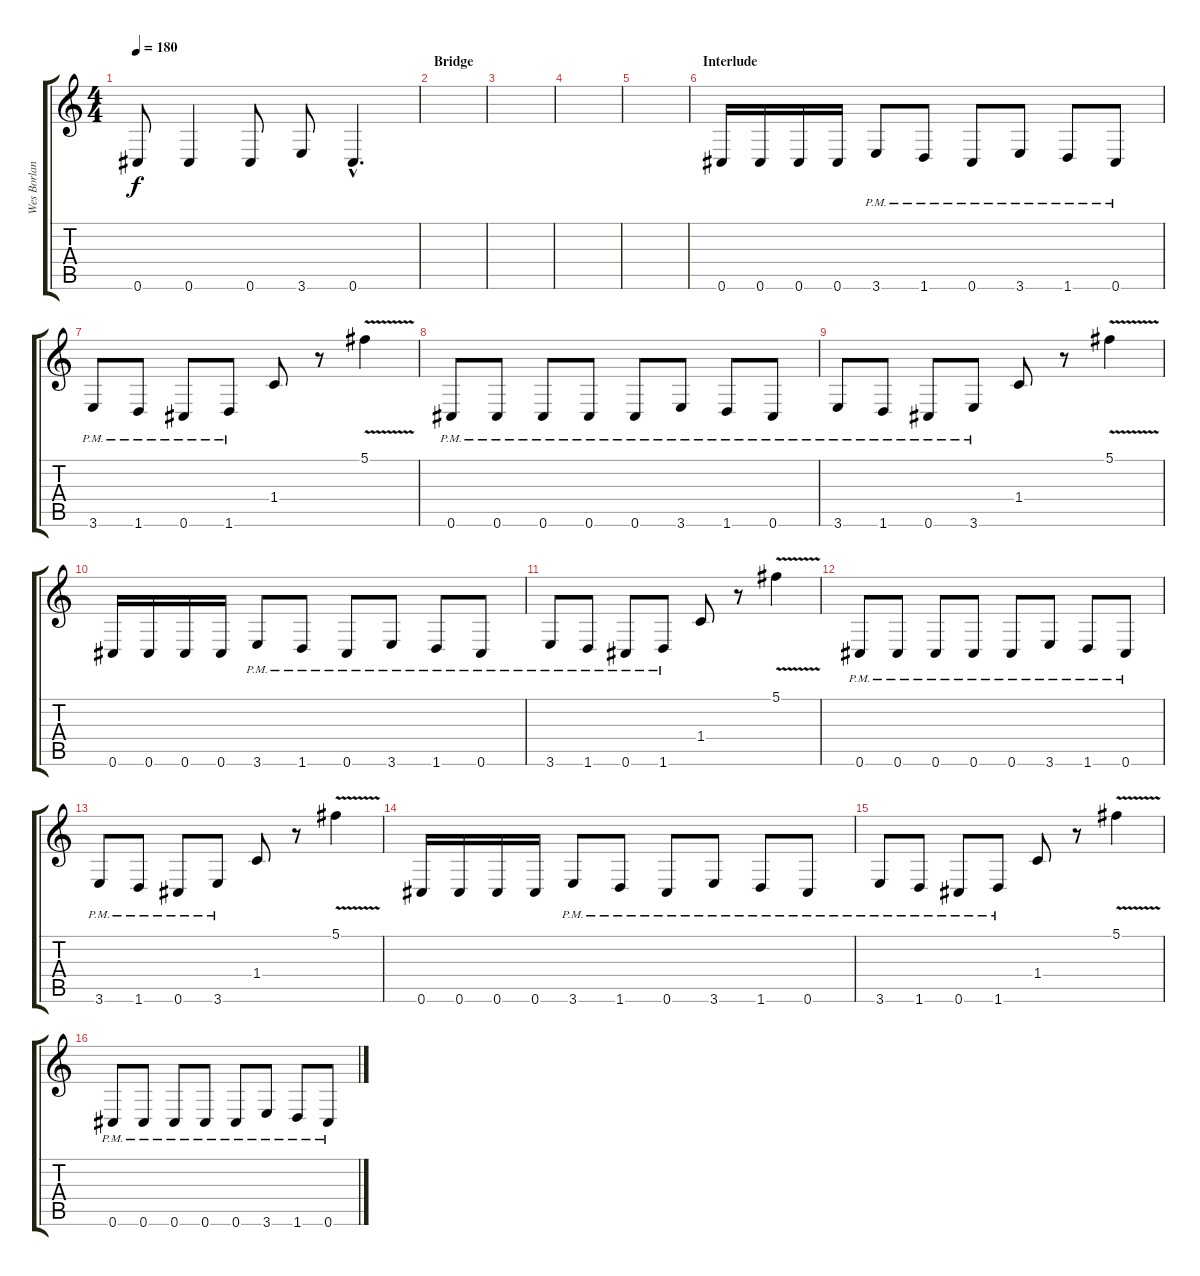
\track ("Wes Borland 1" "Wes Borlan") {instrument overdrivenguitar}
\staff {score tabs}
\tuning (Db4 Ab3 E3 B2 Gb2 Db2) {hide}
\ts (4 4)
\tempo 180
\clef g2
\ks c
0.6{t}.8{dy f} 0.6.4 0.6.8 3.6.8 0.6{hac}.4{d} |
\section ("" "Bridge")
|
|
|
|
\section ("" "Interlude")
0.6.16 0.6.16 0.6.16 0.6.16 3.6{pm}.8 1.6{pm}.8 0.6{pm}.8 3.6{pm}.8 1.6{pm}.8 0.6{pm}.8 |
3.6{pm}.8 1.6{pm}.8 0.6{pm}.8 1.6{pm}.8 1.4.8 r.8 5.1{v}.4 |
0.6{pm}.8 0.6{pm}.8 0.6{pm}.8 0.6{pm}.8 0.6{pm}.8 3.6{pm}.8 1.6{pm}.8 0.6{pm}.8 |
3.6{pm}.8 1.6{pm}.8 0.6{pm}.8 3.6{pm}.8 1.4.8 r.8 5.1{v}.4 |
0.6.16 0.6.16 0.6.16 0.6.16 3.6{pm}.8 1.6{pm}.8 0.6{pm}.8 3.6{pm}.8 1.6{pm}.8 0.6{pm}.8 |
3.6{pm}.8 1.6{pm}.8 0.6{pm}.8 1.6{pm}.8 1.4.8 r.8 5.1{v}.4 |
0.6{pm}.8 0.6{pm}.8 0.6{pm}.8 0.6{pm}.8 0.6{pm}.8 3.6{pm}.8 1.6{pm}.8 0.6{pm}.8 |
3.6{pm}.8 1.6{pm}.8 0.6{pm}.8 3.6{pm}.8 1.4.8 r.8 5.1{v}.4 |
0.6.16 0.6.16 0.6.16 0.6.16 3.6{pm}.8 1.6{pm}.8 0.6{pm}.8 3.6{pm}.8 1.6{pm}.8 0.6{pm}.8 |
3.6{pm}.8 1.6{pm}.8 0.6{pm}.8 1.6{pm}.8 1.4.8 r.8 5.1{v}.4 |
0.6{pm}.8 0.6{pm}.8 0.6{pm}.8 0.6{pm}.8 0.6{pm}.8 3.6{pm}.8 1.6{pm}.8 0.6{pm}.8
